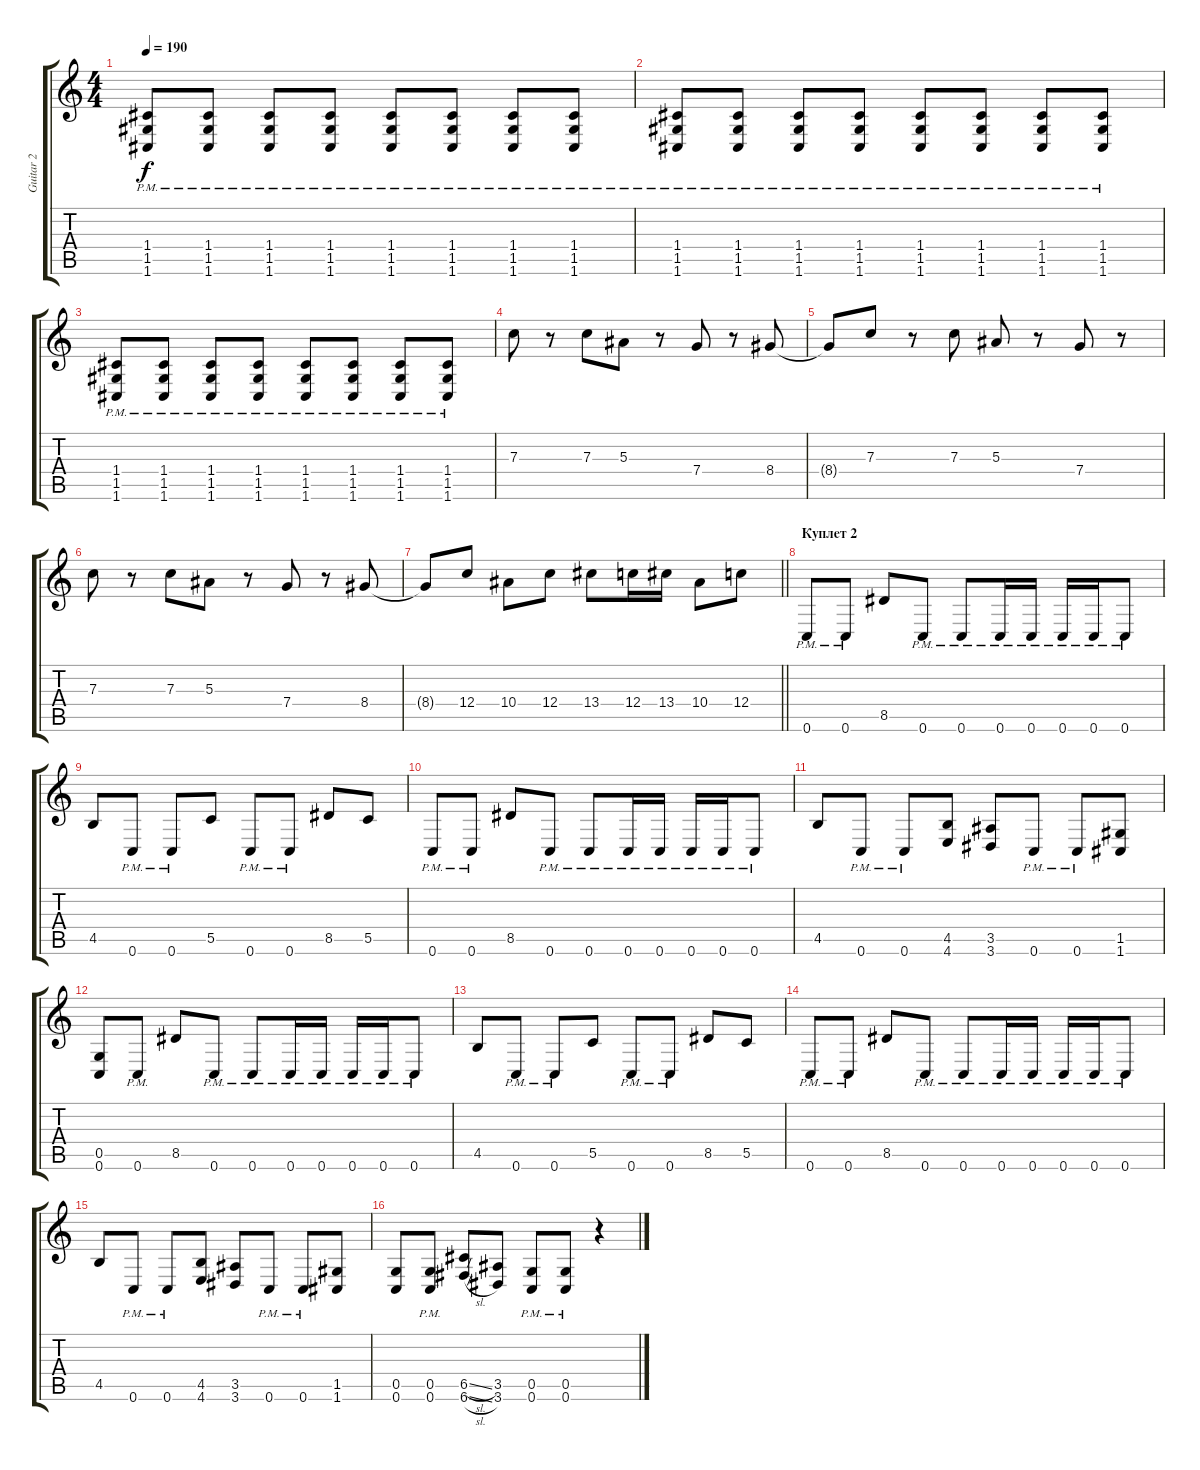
\track ("Guitar 2" "Guitar 2") {instrument distortionguitar}
\staff {score tabs}
\tuning (D4 A3 F3 C3 G2 C2) {hide}
\ts (4 4)
\tempo 190
\clef g2
\ks c
(1.4{pm} 1.5{pm} 1.6{pm}).8{dy f} (1.4{pm} 1.5{pm} 1.6{pm}).8 (1.4{pm} 1.5{pm} 1.6{pm}).8 (1.4{pm} 1.5{pm} 1.6{pm}).8 (1.4{pm} 1.5{pm} 1.6{pm}).8 (1.4{pm} 1.5{pm} 1.6{pm}).8 (1.4{pm} 1.5{pm} 1.6{pm}).8 (1.4{pm} 1.5{pm} 1.6{pm}).8 |
(1.4{pm} 1.5{pm} 1.6{pm}).8 (1.4{pm} 1.5{pm} 1.6{pm}).8 (1.4{pm} 1.5{pm} 1.6{pm}).8 (1.4{pm} 1.5{pm} 1.6{pm}).8 (1.4{pm} 1.5{pm} 1.6{pm}).8 (1.4{pm} 1.5{pm} 1.6{pm}).8 (1.4{pm} 1.5{pm} 1.6{pm}).8 (1.4{pm} 1.5{pm} 1.6{pm}).8 |
(1.4{pm} 1.5{pm} 1.6{pm}).8 (1.4{pm} 1.5{pm} 1.6{pm}).8 (1.4{pm} 1.5{pm} 1.6{pm}).8 (1.4{pm} 1.5{pm} 1.6{pm}).8 (1.4{pm} 1.5{pm} 1.6{pm}).8 (1.4{pm} 1.5{pm} 1.6{pm}).8 (1.4{pm} 1.5{pm} 1.6{pm}).8 (1.4{pm} 1.5{pm} 1.6{pm}).8 |
7.3.8 r.8 7.3.8 5.3.8 r.8 7.4.8 r.8 8.4.8 |
8.4{t}.8 7.3.8 r.8 7.3.8 5.3.8 r.8 7.4.8 r.8 |
7.3.8 r.8 7.3.8 5.3.8 r.8 7.4.8 r.8 8.4.8 |
\barLineRight lightlight
8.4{t}.8 12.4.8 10.4.8 12.4.8 13.4.8 12.4.16 13.4.16 10.4.8 12.4.8 |
\section ("" "Куплет 2")
0.6{pm}.8 0.6{pm}.8 8.5.8 0.6{pm}.8 0.6{pm}.8 0.6{pm}.16 0.6{pm}.16 0.6{pm}.16 0.6{pm}.16 0.6{pm}.8 |
4.5.8 0.6{pm}.8 0.6{pm}.8 5.5.8 0.6{pm}.8 0.6{pm}.8 8.5.8 5.5.8 |
0.6{pm}.8 0.6{pm}.8 8.5.8 0.6{pm}.8 0.6{pm}.8 0.6{pm}.16 0.6{pm}.16 0.6{pm}.16 0.6{pm}.16 0.6{pm}.8 |
4.5.8 0.6{pm}.8 0.6{pm}.8 (4.5 4.6).8 (3.5 3.6).8 0.6{pm}.8 0.6{pm}.8 (1.5 1.6).8 |
(0.5 0.6).8 0.6{pm}.8 8.5.8 0.6{pm}.8 0.6{pm}.8 0.6{pm}.16 0.6{pm}.16 0.6{pm}.16 0.6{pm}.16 0.6{pm}.8 |
4.5.8 0.6{pm}.8 0.6{pm}.8 5.5.8 0.6{pm}.8 0.6{pm}.8 8.5.8 5.5.8 |
0.6{pm}.8 0.6{pm}.8 8.5.8 0.6{pm}.8 0.6{pm}.8 0.6{pm}.16 0.6{pm}.16 0.6{pm}.16 0.6{pm}.16 0.6{pm}.8 |
4.5.8 0.6{pm}.8 0.6{pm}.8 (4.5 4.6).8 (3.5 3.6).8 0.6{pm}.8 0.6{pm}.8 (1.5 1.6).8 |
(0.5 0.6).8 (0.5{pm} 0.6{pm}).8 (6.5{sl} 6.6{sl}).8 (3.5 3.6).8 (0.5{pm} 0.6{pm}).8 (0.5{pm} 0.6{pm}).8 r.4
